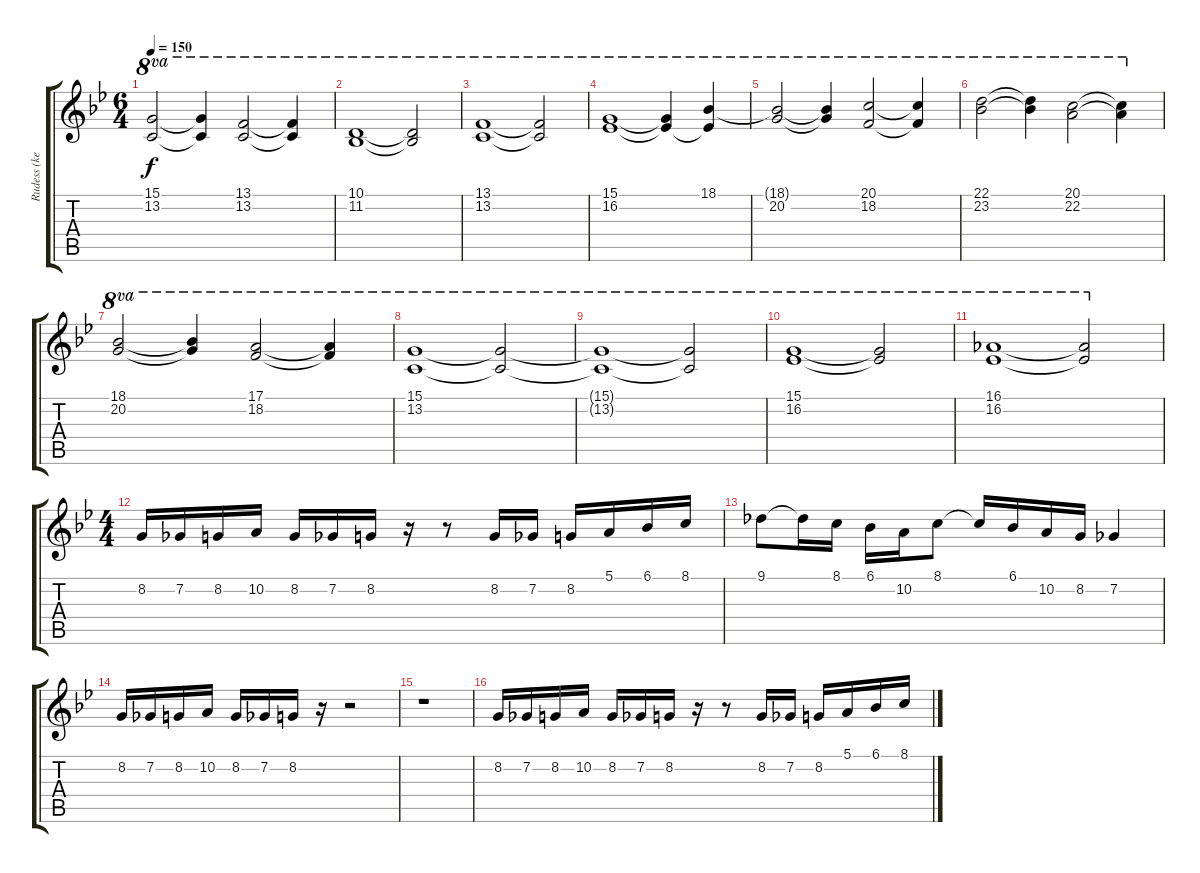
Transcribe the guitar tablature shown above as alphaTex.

\track ("Rudess (keyboard)" "Rudess (ke") {instrument stringensemble1}
\staff {score tabs}
\tuning (E4 B3 G3 D3 A2 E2) {hide}
\ts (6 4)
\tempo 150
\clef g2
\ks gminor
(15.1{t} 13.2).2{ot 8va dy f} (15.1{t} 13.2{t}).4{ot 8va} (13.1 13.2).2{ot 8va} (13.1{t} 13.2{t}).4{ot 8va} |
(10.1 11.2).1{ot 8va} (10.1{t} 11.2{t}).2{ot 8va} |
(13.1 13.2).1{ot 8va} (13.1{t} 13.2{t}).2{ot 8va} |
(15.1 16.2).1{ot 8va} (15.1{t} 16.2{t}).4{ot 8va} (18.1 16.2{t}).4{ot 8va} |
(18.1{t} 20.2).2{ot 8va} (18.1{t} 20.2{t}).4{ot 8va} (20.1 18.2).2{ot 8va} (20.1{t} 18.2{t}).4{ot 8va} |
(22.1 23.2).2{ot 8va} (22.1{t} 23.2{t}).4{ot 8va} (20.1 22.2).2{ot 8va} (20.1{t} 22.2{t}).4{ot 8va} |
(18.1 20.2).2{ot 8va} (18.1{t} 20.2{t}).4{ot 8va} (17.1 18.2).2{ot 8va} (17.1{t} 18.2{t}).4{ot 8va} |
(15.1 13.2).1{ot 8va} (15.1{t} 13.2{t}).2{ot 8va} |
(15.1{t} 13.2{t}).1{ot 8va} (15.1{t} 13.2{t}).2{ot 8va} |
(15.1 16.2).1{ot 8va} (15.1{t} 16.2{t}).2{ot 8va} |
(16.1 16.2).1{ot 8va} (16.1{t} 16.2{t}).2{ot 8va} |
\ts (4 4)
8.2.16{volume 12 instrument lead2sawtooth} 7.2.16 8.2.16 10.2.16 8.2.16 7.2.16 8.2.16 r.16 r.8 8.2.16 7.2.16 8.2.16 5.1.16 6.1.16 8.1.16 |
9.1.8 9.1{t}.16 8.1.16 6.1.16 10.2.16 8.1.8 8.1{t}.16 6.1.16 10.2.16 8.2.16 7.2.4 |
8.2.16 7.2.16 8.2.16 10.2.16 8.2.16 7.2.16 8.2.16 r.16 r.2 |
r.1 |
8.2.16 7.2.16 8.2.16 10.2.16 8.2.16 7.2.16 8.2.16 r.16 r.8 8.2.16 7.2.16 8.2.16 5.1.16 6.1.16 8.1.16
